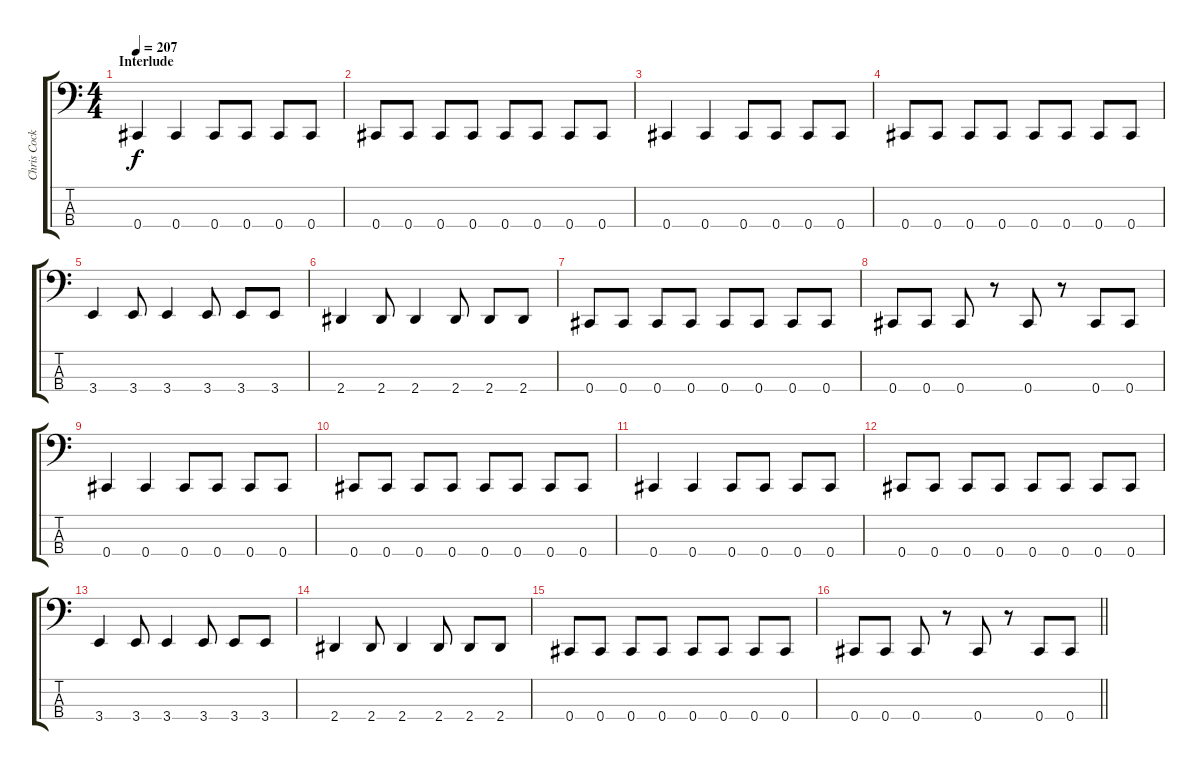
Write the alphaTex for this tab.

\track ("Chris Cockrell - Bass Guitar" "Chris Cock") {instrument electricbassfinger}
\staff {score tabs}
\tuning (E2 B1 Gb1 Db1) {hide}
\ts (4 4)
\section ("" "Interlude")
\tempo 207
\clef f4
\ks c
0.4.4{dy f} 0.4.4 0.4.8 0.4.8 0.4.8 0.4.8 |
0.4.8 0.4.8 0.4.8 0.4.8 0.4.8 0.4.8 0.4.8 0.4.8 |
0.4.4 0.4.4 0.4.8 0.4.8 0.4.8 0.4.8 |
0.4.8 0.4.8 0.4.8 0.4.8 0.4.8 0.4.8 0.4.8 0.4.8 |
3.4.4 3.4.8 3.4.4 3.4.8 3.4.8 3.4.8 |
2.4.4 2.4.8 2.4.4 2.4.8 2.4.8 2.4.8 |
0.4.8 0.4.8 0.4.8 0.4.8 0.4.8 0.4.8 0.4.8 0.4.8 |
0.4.8 0.4.8 0.4.8 r.8 0.4.8 r.8 0.4.8 0.4.8 |
0.4.4 0.4.4 0.4.8 0.4.8 0.4.8 0.4.8 |
0.4.8 0.4.8 0.4.8 0.4.8 0.4.8 0.4.8 0.4.8 0.4.8 |
0.4.4 0.4.4 0.4.8 0.4.8 0.4.8 0.4.8 |
0.4.8 0.4.8 0.4.8 0.4.8 0.4.8 0.4.8 0.4.8 0.4.8 |
3.4.4 3.4.8 3.4.4 3.4.8 3.4.8 3.4.8 |
2.4.4 2.4.8 2.4.4 2.4.8 2.4.8 2.4.8 |
0.4.8 0.4.8 0.4.8 0.4.8 0.4.8 0.4.8 0.4.8 0.4.8 |
\barLineRight lightlight
0.4.8 0.4.8 0.4.8 r.8 0.4.8 r.8 0.4.8 0.4.8
